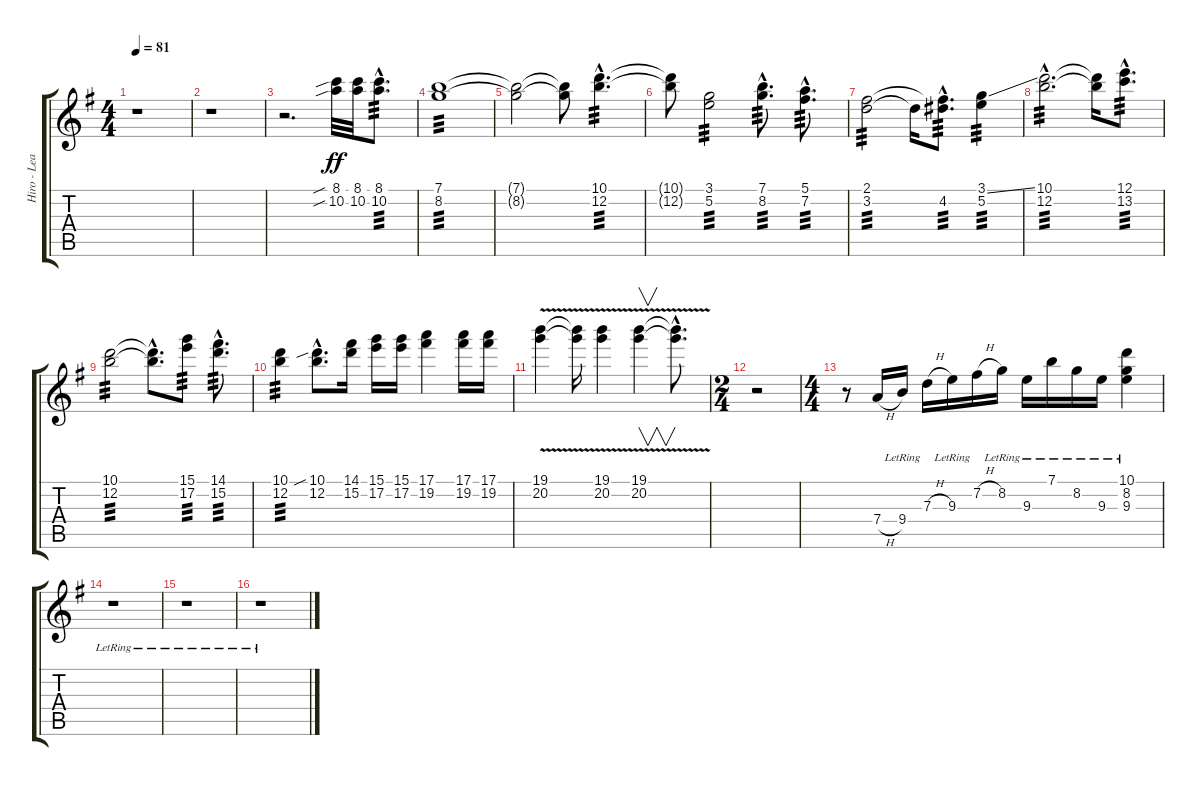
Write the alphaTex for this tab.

\track ("Hiro - Lead Guitar" "Hiro - Lea") {instrument electricguitarclean}
\staff {score tabs}
\tuning (E4 B3 G3 D3 A2 E2) {hide}
\ts (4 4)
\tempo 81
\clef g2
\ks g
r.1{dy f} |
r.1 |
r.2{d volume 16 instrument distortionguitar} (8.1{sib} 10.2{sib}).32{dy ff} (8.1 10.2).32 (8.1{hac} 10.2{hac}).8{d tp 3} |
(7.1 8.2).1{tp 3} |
(7.1{t} 8.2{t}).2 (7.1{t} 8.2{t}).8 (10.1{hac} 12.2{hac}).4{d tp 3} |
(10.1{t} 12.2{t}).8 (3.1 5.2).2{tp 3} (7.1{hac} 8.2{hac}).8{d tp 3} (5.1{hac} 7.2{hac}).8{d tp 3} |
(2.1 3.2).2{tp 3} 3.2{t}.16 (2.1{hac t} 4.2{hac}).8{d tp 3} (3.1{ss} 5.2).4{tp 3} |
(10.1{hac} 12.2{hac}).2{d tp 3} (10.1{t} 12.2{t}).16 (12.1{hac} 13.2{hac}).8{d tp 3} |
(10.1 12.2).2{tp 3} (10.1{hac t} 12.2{hac t}).8{d} (15.1 17.2).8{tp 3} (14.1{hac} 15.2{hac}).8{d tp 3} |
(10.1 12.2).4{tp 3} (10.1{sib hac} 12.2{hac}).8{d} (14.1 15.2).16 (15.1 17.2).16 (15.1 17.2).16 (17.1 19.2).4 (17.1 19.2).16 (17.1 19.2).16 |
(19.1{v} 20.2{v}).4 (19.1{t} 20.2{t}).16 (19.1{v} 20.2{v}).4 (19.1{v} 20.2{v}).4{v} (19.1{hac t} 20.2{hac t}).8{d} |
\ts (2 4)
r.2{volume 13 instrument electricguitarclean} |
\ts (4 4)
r.8 7.4{h}.16 9.4{lr}.16 7.3{h}.16 9.3{lr}.16 7.2{h}.16 8.2{lr}.16 9.3{lr}.16 7.1{lr}.16 8.2{lr}.16 9.3{lr}.16 (10.1{lr} 8.2{lr} 9.3{lr}).4 |
r.1 |
r.1 |
r.1
